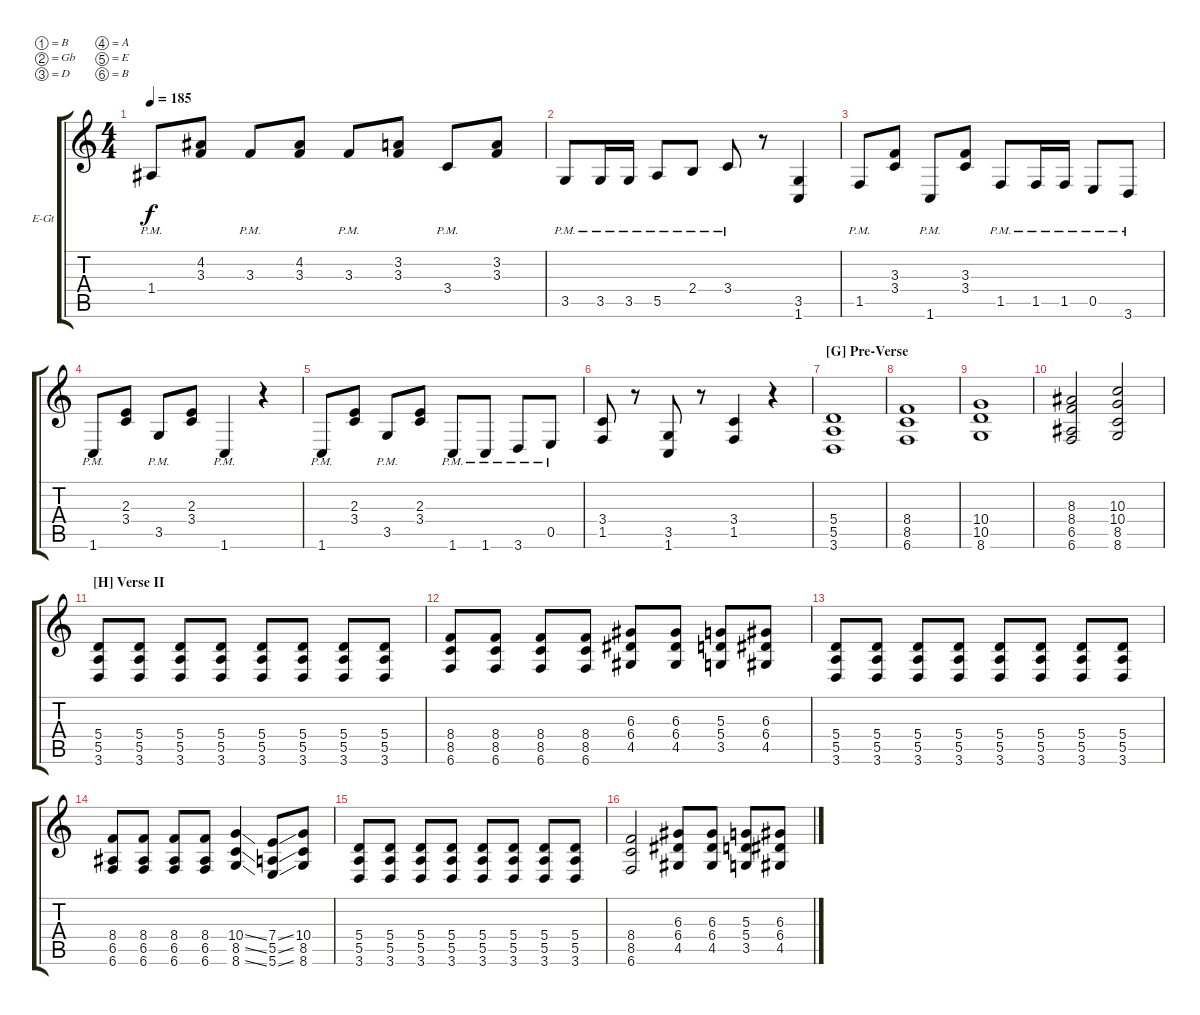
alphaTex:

\defaultSystemsLayout 4
\bracketExtendMode groupsimilarinstruments
\firstSystemTrackNameOrientation horizontal
\otherSystemsTrackNameOrientation horizontal
\track ("B Guitar Left" "E-Gt") {instrument distortionguitar}
\staff {score tabs}
\tuning (B3 Gb3 D3 A2 E2 B1)
\ts (4 4)
\tempo 185
\clef g2
\ks c
1.4{pm}.8{dy f} (3.3 4.2).8 3.3{pm}.8 (3.3 4.2).8 3.3{pm}.8 (3.3 3.2).8 3.4{pm}.8 (3.3 3.2).8 |
3.5{pm}.8 3.5{pm}.16 3.5{pm}.16 5.5{pm}.8 2.4{pm}.8 3.4{pm}.8 r.8 (1.6 3.5).4 |
1.5{pm}.8 (3.4 3.3).8 1.6{pm}.8 (3.4 3.3).8 1.5{pm}.8 1.5{pm}.16 1.5{pm}.16 0.5{pm}.8 3.6{pm}.8 |
1.6{pm}.8 (3.4 2.3).8 3.5{pm}.8 (3.4 2.3).8 1.6{pm}.4 r.4 |
1.6{pm}.8 (3.4 2.3).8 3.5{pm}.8 (3.4 2.3).8 1.6{pm}.8 1.6{pm}.8 3.6{pm}.8 0.5{pm}.8 |
(1.5 3.4).8 r.8 (1.6 3.5).8 r.8 (3.4 1.5).4 r.4 |
\section ("G" "Pre-Verse")
(3.6 5.5 5.4).1 |
(6.6 8.5 8.4).1 |
(8.6 10.5 10.4).1 |
(6.6 6.5 8.4 8.3).2 (8.6 8.5 10.4 10.3).2 |
\section ("H" "Verse II")
(3.6 5.5 5.4).8 (3.6 5.5 5.4).8 (3.6 5.5 5.4).8 (3.6 5.5 5.4).8 (3.6 5.5 5.4).8 (3.6 5.5 5.4).8 (3.6 5.5 5.4).8 (3.6 5.5 5.4).8 |
(6.6 8.5 8.4).8 (6.6 8.5 8.4).8 (6.6 8.5 8.4).8 (6.6 8.5 8.4).8 (6.3 6.4 4.5).8 (4.5 6.4 6.3).8 (3.5 5.4 5.3).8 (4.5 6.4 6.3).8 |
(3.6 5.5 5.4).8 (3.6 5.5 5.4).8 (3.6 5.5 5.4).8 (3.6 5.5 5.4).8 (3.6 5.5 5.4).8 (3.6 5.5 5.4).8 (3.6 5.5 5.4).8 (3.6 5.5 5.4).8 |
(6.5 8.4 6.6).8 (6.5 8.4 6.6).8 (6.5 8.4 6.6).8 (6.5 8.4 6.6).8 (8.5{ss} 10.4{ss} 8.6{ss}).4 (5.5{ss} 7.4{ss} 5.6{ss}).8 (8.5 10.4 8.6).8 |
(3.6 5.5 5.4).8 (3.6 5.5 5.4).8 (3.6 5.5 5.4).8 (3.6 5.5 5.4).8 (3.6 5.5 5.4).8 (3.6 5.5 5.4).8 (3.6 5.5 5.4).8 (3.6 5.5 5.4).8 |
(6.6 8.5 8.4).2 (4.5 6.4 6.3).8 (4.5 6.4 6.3).8 (3.5 5.4 5.3).8 (4.5 6.4 6.3).8
